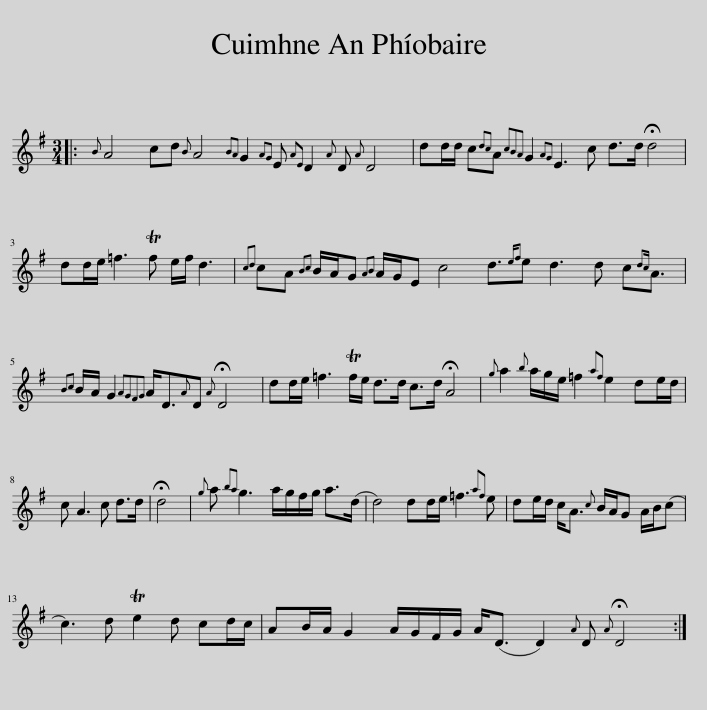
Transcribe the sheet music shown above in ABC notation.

X:1
L:1/8
M:3/4
I:linebreak $
K:Emin
V:1 treble
V:1
|:{B} A4 cd{B} A4{BA} G2{AG} E{AE} D2{A} D{A} D4 | dd/d/ c{dc}A{cBA} G2{AG} E3 c d>d !fermata!d4 |$ dd/e/ =f3 Tf e/f/ d3 |{cd} cA{Bc} B/A/G{AB} A/G/E c4 d3/2{ef}e d3 d c{dc}A3/2 |${Bc} B/A/ G2{AGFG} A<D{A}D{!fermata!A} !fermata!D4 | %5
 dd/e/ =f3 Tf/e/ d>d c>d !fermata!A4 |{g} a2{b} a/g/e/ =f2{af} e2 de/d/ |$ c A3 c d>d | !fermata!d4 |{g} a{ba} g3 a/g/f/g/ a>(d | %10
 d4) dd/e/ =f3{af} e | de/d/ c<A{c} B/A/G A/B/(c |$ c3) d Te2 d cd/c/ | AB/A/ G2 A/G/F/G/ A<(D D2){A} D{!fermata!A} !fermata!D4 :| %14
